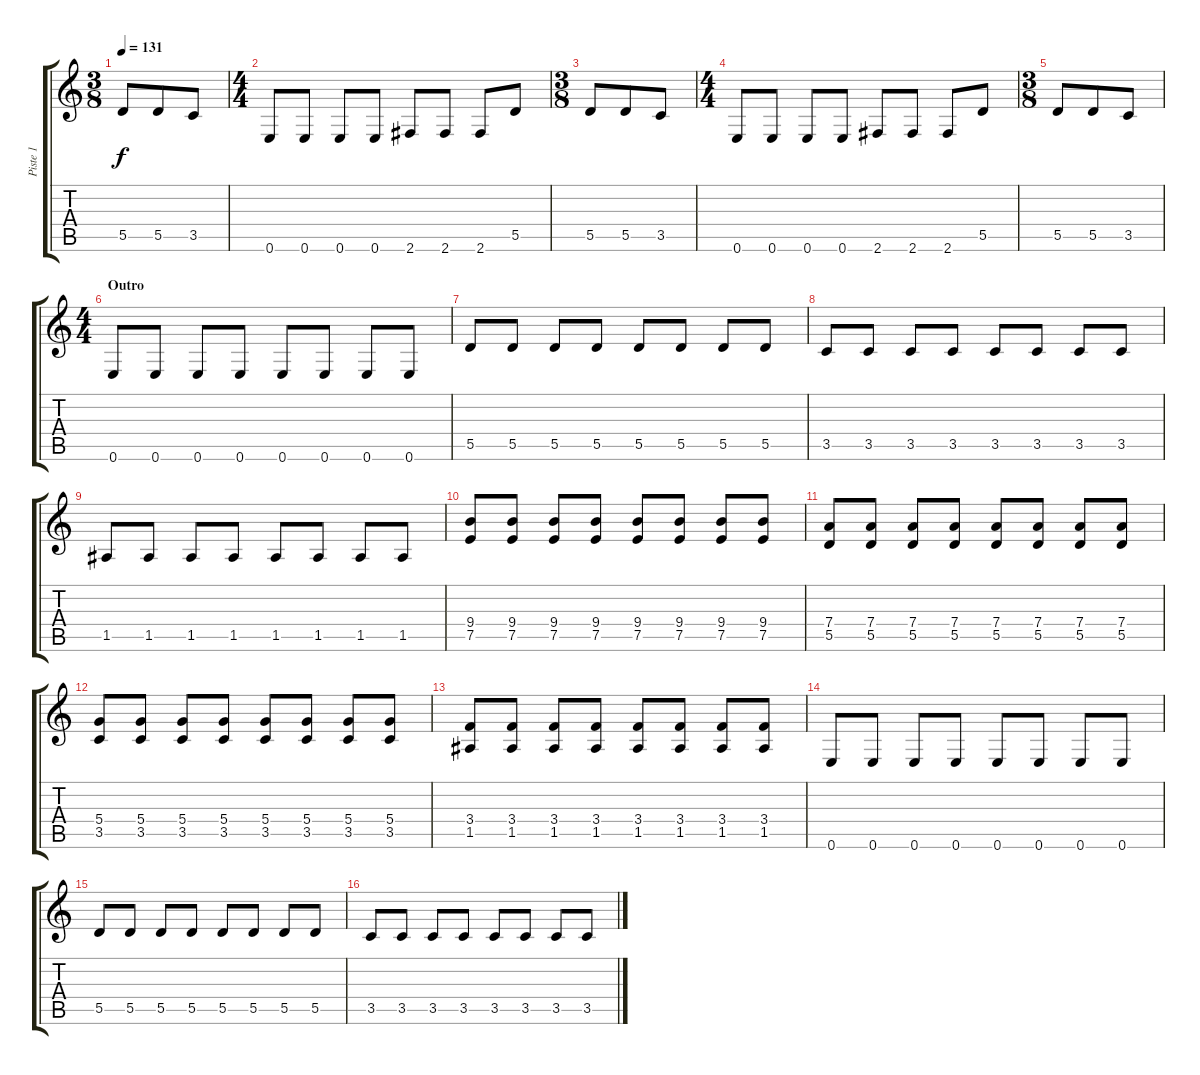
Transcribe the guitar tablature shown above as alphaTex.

\track ("Piste 1" "Piste 1") {instrument electricguitarmuted}
\staff {score tabs}
\tuning (E4 B3 G3 D3 A2 E2) {hide}
\ts (3 8)
\tempo 131
\clef g2
\ks c
5.5.8{dy f} 5.5.8 3.5.8 |
\ts (4 4)
0.6.8 0.6.8 0.6.8 0.6.8 2.6.8 2.6.8 2.6.8 5.5.8 |
\ts (3 8)
5.5.8 5.5.8 3.5.8 |
\ts (4 4)
0.6.8 0.6.8 0.6.8 0.6.8 2.6.8 2.6.8 2.6.8 5.5.8 |
\ts (3 8)
5.5.8 5.5.8 3.5.8 |
\ts (4 4)
\section ("" "Outro")
0.6.8 0.6.8 0.6.8 0.6.8 0.6.8 0.6.8 0.6.8 0.6.8 |
5.5.8 5.5.8 5.5.8 5.5.8 5.5.8 5.5.8 5.5.8 5.5.8 |
3.5.8 3.5.8 3.5.8 3.5.8 3.5.8 3.5.8 3.5.8 3.5.8 |
1.5.8 1.5.8 1.5.8 1.5.8 1.5.8 1.5.8 1.5.8 1.5.8 |
(9.4 7.5).8 (9.4 7.5).8 (9.4 7.5).8 (9.4 7.5).8 (9.4 7.5).8 (9.4 7.5).8 (9.4 7.5).8 (9.4 7.5).8 |
(7.4 5.5).8 (7.4 5.5).8 (7.4 5.5).8 (7.4 5.5).8 (7.4 5.5).8 (7.4 5.5).8 (7.4 5.5).8 (7.4 5.5).8 |
(5.4 3.5).8 (5.4 3.5).8 (5.4 3.5).8 (5.4 3.5).8 (5.4 3.5).8 (5.4 3.5).8 (5.4 3.5).8 (5.4 3.5).8 |
(3.4 1.5).8 (3.4 1.5).8 (3.4 1.5).8 (3.4 1.5).8 (3.4 1.5).8 (3.4 1.5).8 (3.4 1.5).8 (3.4 1.5).8 |
0.6.8 0.6.8 0.6.8 0.6.8 0.6.8 0.6.8 0.6.8 0.6.8 |
5.5.8 5.5.8 5.5.8 5.5.8 5.5.8 5.5.8 5.5.8 5.5.8 |
3.5.8 3.5.8 3.5.8 3.5.8 3.5.8 3.5.8 3.5.8 3.5.8
